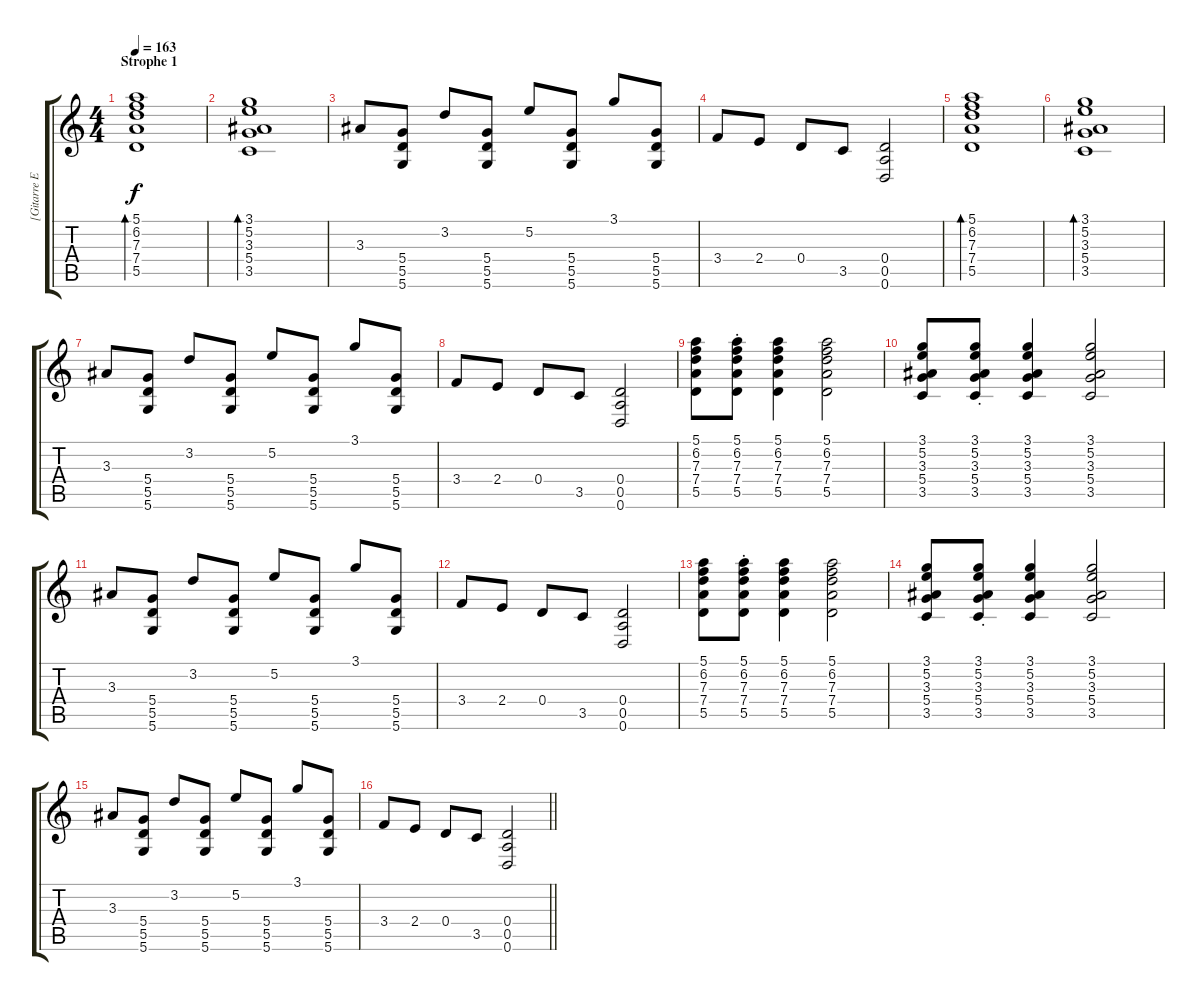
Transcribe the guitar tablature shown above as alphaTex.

\track ("[Gitarre Effekt I]" "[Gitarre E") {instrument overdrivenguitar}
\staff {score tabs}
\tuning (E4 B3 G3 D3 A2 D2) {hide}
\ts (4 4)
\section ("" "Strophe 1")
\tempo 163
\clef g2
\ks c
(5.1 6.2 7.3 7.4 5.5).1{bd 240 dy f instrument electricguitarclean} |
(3.1 5.2 3.3 5.4 3.5).1{bd 240} |
3.3.8{instrument overdrivenguitar} (5.4 5.5 5.6).8 3.2.8 (5.4 5.5 5.6).8 5.2.8 (5.4 5.5 5.6).8 3.1.8 (5.4 5.5 5.6).8 |
3.4.8 2.4.8 0.4.8 3.5.8 (0.4 0.5 0.6).2 |
(5.1 6.2 7.3 7.4 5.5).1{bd 240 instrument electricguitarclean} |
(3.1 5.2 3.3 5.4 3.5).1{bd 240} |
3.3.8{instrument overdrivenguitar} (5.4 5.5 5.6).8 3.2.8 (5.4 5.5 5.6).8 5.2.8 (5.4 5.5 5.6).8 3.1.8 (5.4 5.5 5.6).8 |
3.4.8 2.4.8 0.4.8 3.5.8 (0.4 0.5 0.6).2 |
(5.1 6.2 7.3 7.4 5.5).8 (5.1{st} 6.2{st} 7.3{st} 7.4{st} 5.5{st}).8 (5.1 6.2 7.3 7.4 5.5).4 (5.1 6.2 7.3 7.4 5.5).2 |
(3.1 5.2 3.3 5.4 3.5).8 (3.1{st} 5.2{st} 3.3{st} 5.4{st} 3.5{st}).8 (3.1 5.2 3.3 5.4 3.5).4 (3.1 5.2 3.3 5.4 3.5).2 |
3.3.8 (5.4 5.5 5.6).8 3.2.8 (5.4 5.5 5.6).8 5.2.8 (5.4 5.5 5.6).8 3.1.8 (5.4 5.5 5.6).8 |
3.4.8 2.4.8 0.4.8 3.5.8 (0.4 0.5 0.6).2 |
(5.1 6.2 7.3 7.4 5.5).8 (5.1{st} 6.2{st} 7.3{st} 7.4{st} 5.5{st}).8 (5.1 6.2 7.3 7.4 5.5).4 (5.1 6.2 7.3 7.4 5.5).2 |
(3.1 5.2 3.3 5.4 3.5).8 (3.1{st} 5.2{st} 3.3{st} 5.4{st} 3.5{st}).8 (3.1 5.2 3.3 5.4 3.5).4 (3.1 5.2 3.3 5.4 3.5).2 |
3.3.8 (5.4 5.5 5.6).8 3.2.8 (5.4 5.5 5.6).8 5.2.8 (5.4 5.5 5.6).8 3.1.8 (5.4 5.5 5.6).8 |
\barLineRight lightlight
3.4.8 2.4.8 0.4.8 3.5.8 (0.4 0.5 0.6).2
